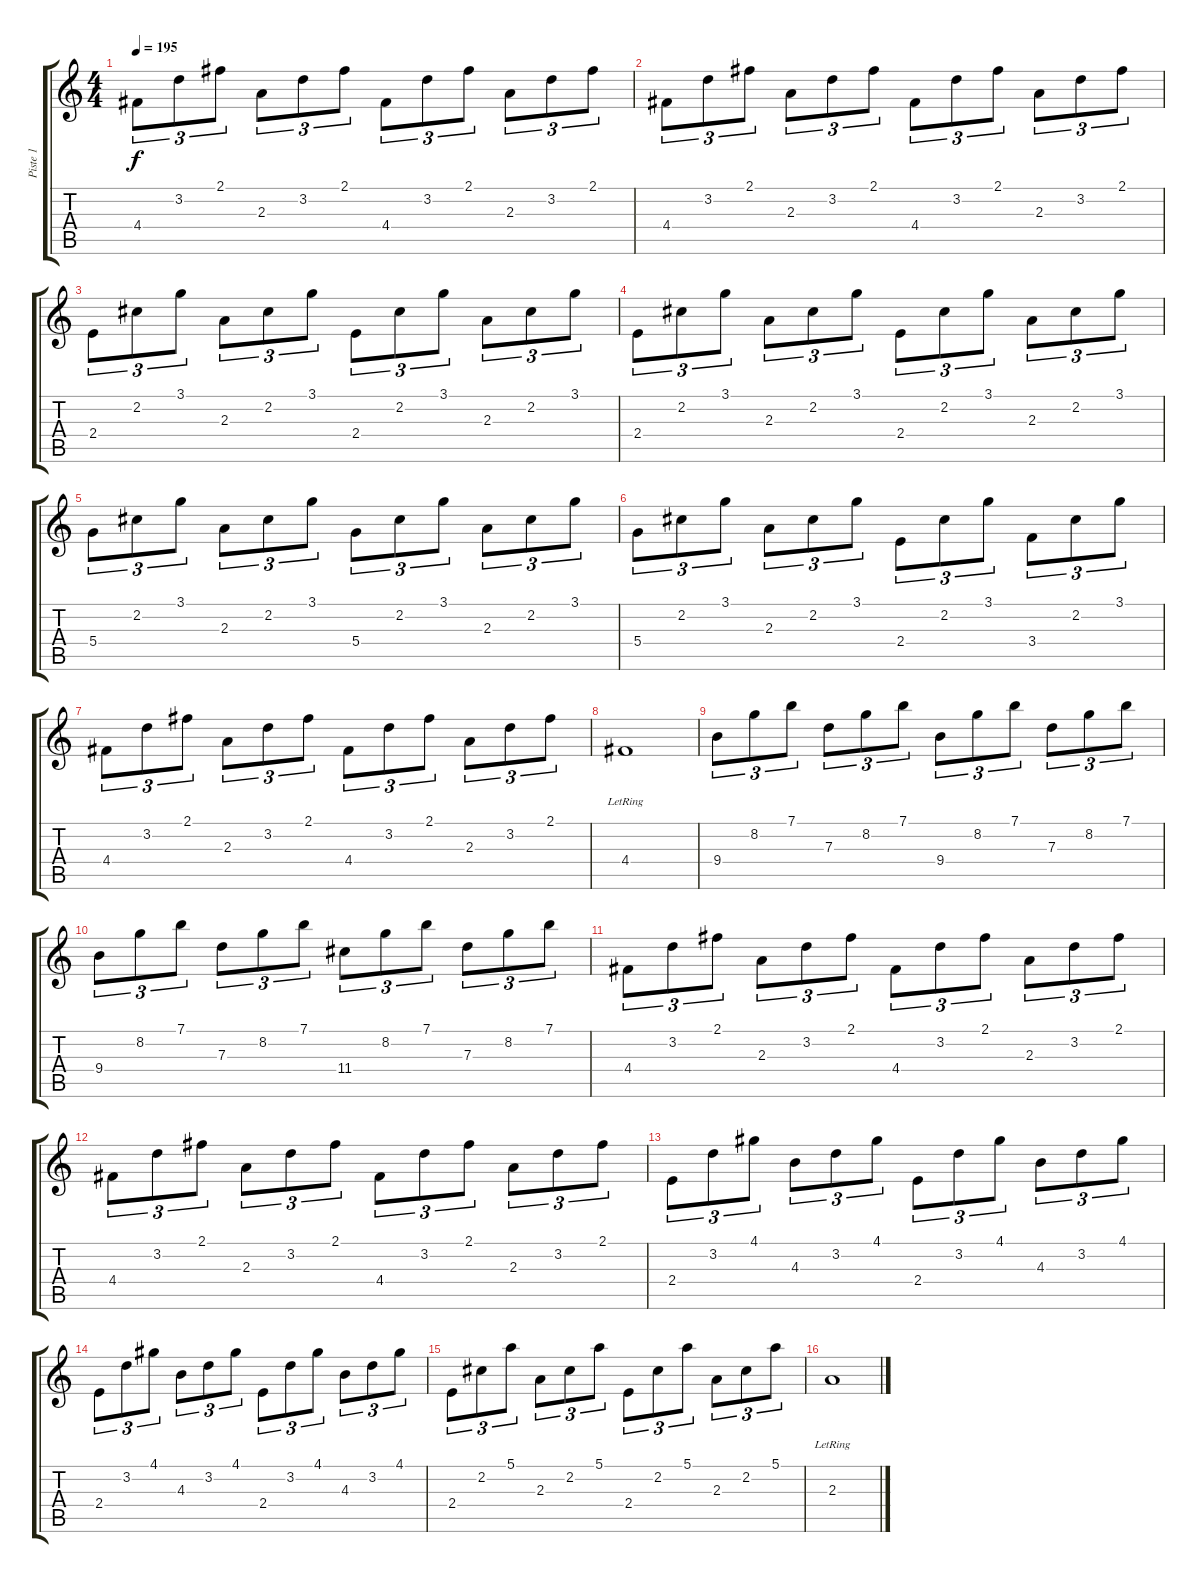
\track ("Piste 1" "Piste 1") {instrument acousticguitarnylon}
\staff {score tabs}
\tuning (E4 B3 G3 D3 A2 E2) {hide}
\ts (4 4)
\tempo 195
\clef g2
\ks c
4.4.8{tu (3 2) dy f} 3.2.8{tu (3 2)} 2.1.8{tu (3 2)} 2.3.8{tu (3 2)} 3.2.8{tu (3 2)} 2.1.8{tu (3 2)} 4.4.8{tu (3 2)} 3.2.8{tu (3 2)} 2.1.8{tu (3 2)} 2.3.8{tu (3 2)} 3.2.8{tu (3 2)} 2.1.8{tu (3 2)} |
4.4.8{tu (3 2)} 3.2.8{tu (3 2)} 2.1.8{tu (3 2)} 2.3.8{tu (3 2)} 3.2.8{tu (3 2)} 2.1.8{tu (3 2)} 4.4.8{tu (3 2)} 3.2.8{tu (3 2)} 2.1.8{tu (3 2)} 2.3.8{tu (3 2)} 3.2.8{tu (3 2)} 2.1.8{tu (3 2)} |
2.4.8{tu (3 2)} 2.2.8{tu (3 2)} 3.1.8{tu (3 2)} 2.3.8{tu (3 2)} 2.2.8{tu (3 2)} 3.1.8{tu (3 2)} 2.4.8{tu (3 2)} 2.2.8{tu (3 2)} 3.1.8{tu (3 2)} 2.3.8{tu (3 2)} 2.2.8{tu (3 2)} 3.1.8{tu (3 2)} |
2.4.8{tu (3 2)} 2.2.8{tu (3 2)} 3.1.8{tu (3 2)} 2.3.8{tu (3 2)} 2.2.8{tu (3 2)} 3.1.8{tu (3 2)} 2.4.8{tu (3 2)} 2.2.8{tu (3 2)} 3.1.8{tu (3 2)} 2.3.8{tu (3 2)} 2.2.8{tu (3 2)} 3.1.8{tu (3 2)} |
5.4.8{tu (3 2)} 2.2.8{tu (3 2)} 3.1.8{tu (3 2)} 2.3.8{tu (3 2)} 2.2.8{tu (3 2)} 3.1.8{tu (3 2)} 5.4.8{tu (3 2)} 2.2.8{tu (3 2)} 3.1.8{tu (3 2)} 2.3.8{tu (3 2)} 2.2.8{tu (3 2)} 3.1.8{tu (3 2)} |
5.4.8{tu (3 2)} 2.2.8{tu (3 2)} 3.1.8{tu (3 2)} 2.3.8{tu (3 2)} 2.2.8{tu (3 2)} 3.1.8{tu (3 2)} 2.4.8{tu (3 2)} 2.2.8{tu (3 2)} 3.1.8{tu (3 2)} 3.4.8{tu (3 2)} 2.2.8{tu (3 2)} 3.1.8{tu (3 2)} |
4.4.8{tu (3 2)} 3.2.8{tu (3 2)} 2.1.8{tu (3 2)} 2.3.8{tu (3 2)} 3.2.8{tu (3 2)} 2.1.8{tu (3 2)} 4.4.8{tu (3 2)} 3.2.8{tu (3 2)} 2.1.8{tu (3 2)} 2.3.8{tu (3 2)} 3.2.8{tu (3 2)} 2.1.8{tu (3 2)} |
4.4{lr}.1 |
9.4.8{tu (3 2)} 8.2.8{tu (3 2)} 7.1.8{tu (3 2)} 7.3.8{tu (3 2)} 8.2.8{tu (3 2)} 7.1.8{tu (3 2)} 9.4.8{tu (3 2)} 8.2.8{tu (3 2)} 7.1.8{tu (3 2)} 7.3.8{tu (3 2)} 8.2.8{tu (3 2)} 7.1.8{tu (3 2)} |
9.4.8{tu (3 2)} 8.2.8{tu (3 2)} 7.1.8{tu (3 2)} 7.3.8{tu (3 2)} 8.2.8{tu (3 2)} 7.1.8{tu (3 2)} 11.4.8{tu (3 2)} 8.2.8{tu (3 2)} 7.1.8{tu (3 2)} 7.3.8{tu (3 2)} 8.2.8{tu (3 2)} 7.1.8{tu (3 2)} |
4.4.8{tu (3 2)} 3.2.8{tu (3 2)} 2.1.8{tu (3 2)} 2.3.8{tu (3 2)} 3.2.8{tu (3 2)} 2.1.8{tu (3 2)} 4.4.8{tu (3 2)} 3.2.8{tu (3 2)} 2.1.8{tu (3 2)} 2.3.8{tu (3 2)} 3.2.8{tu (3 2)} 2.1.8{tu (3 2)} |
4.4.8{tu (3 2)} 3.2.8{tu (3 2)} 2.1.8{tu (3 2)} 2.3.8{tu (3 2)} 3.2.8{tu (3 2)} 2.1.8{tu (3 2)} 4.4.8{tu (3 2)} 3.2.8{tu (3 2)} 2.1.8{tu (3 2)} 2.3.8{tu (3 2)} 3.2.8{tu (3 2)} 2.1.8{tu (3 2)} |
2.4.8{tu (3 2)} 3.2.8{tu (3 2)} 4.1.8{tu (3 2)} 4.3.8{tu (3 2)} 3.2.8{tu (3 2)} 4.1.8{tu (3 2)} 2.4.8{tu (3 2)} 3.2.8{tu (3 2)} 4.1.8{tu (3 2)} 4.3.8{tu (3 2)} 3.2.8{tu (3 2)} 4.1.8{tu (3 2)} |
2.4.8{tu (3 2)} 3.2.8{tu (3 2)} 4.1.8{tu (3 2)} 4.3.8{tu (3 2)} 3.2.8{tu (3 2)} 4.1.8{tu (3 2)} 2.4.8{tu (3 2)} 3.2.8{tu (3 2)} 4.1.8{tu (3 2)} 4.3.8{tu (3 2)} 3.2.8{tu (3 2)} 4.1.8{tu (3 2)} |
2.4.8{tu (3 2)} 2.2.8{tu (3 2)} 5.1.8{tu (3 2)} 2.3.8{tu (3 2)} 2.2.8{tu (3 2)} 5.1.8{tu (3 2)} 2.4.8{tu (3 2)} 2.2.8{tu (3 2)} 5.1.8{tu (3 2)} 2.3.8{tu (3 2)} 2.2.8{tu (3 2)} 5.1.8{tu (3 2)} |
2.3{lr}.1
